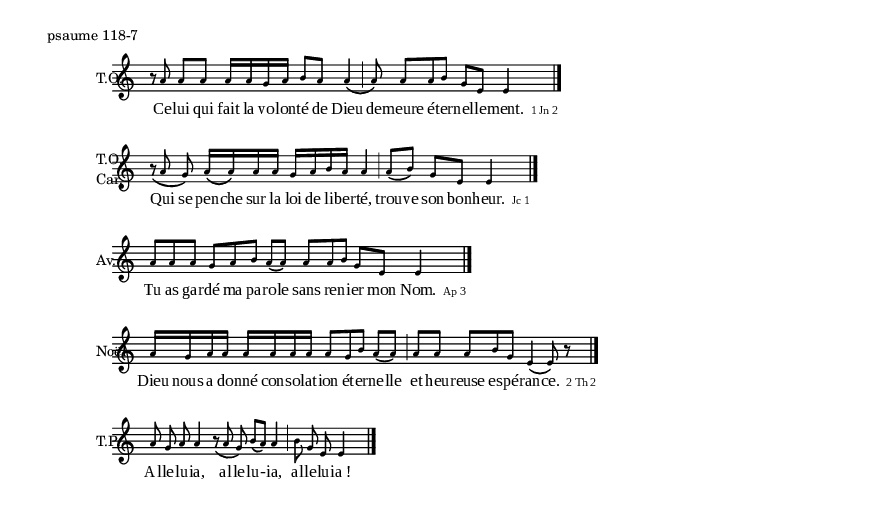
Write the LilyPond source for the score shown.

\version "2.12.0"
 \include "definitions.ly"
 \markup {psaume  118-7}

\relative a' { 
	\new Staff {
		\cadenzaOn
		\set Staff.instrumentName = \markup{ \center-column { T.O. } }
		r8 a
		a[ a]
		a16[ a g a]
		b8[ a]
		\times 2/3 { a4\( \cesure a8\) }
		\times 2/3 { a[ a b] }
		g[ e]
		e4
		\endBar
	}

	\addlyrics {
		Ce -- lui qui fait la vo -- lon -- té de Dieu de -- meure é -- ter -- nel -- le -- ment.
		\markup { \citation #"1 Jn 2" } 
	}
}

\relative a' { 
	\new Staff {
		\cadenzaOn
		\set Staff.instrumentName = \markup{ \center-column { T.O. Car. } }
		\times 2/3 { r8_\( a g\) }
		a16[\( a\) a a]
		g[ a b a]
		a4
		\cesure
		a8[\( b\)]
		g [e]
		e4
		\endBar
	}

	\addlyrics {
		Qui se pen -- che sur la loi de li -- ber -- té, trou -- ve son bon -- heur.
		\markup { \citation #"Jc 1" } 
	}
}

\relative a' { 
	\new Staff {
		\cadenzaOn
		\set Staff.instrumentName = \markup{ \center-column { Av. } }
		\times 2/3 { a8[ a a] }
		\times 2/3 { g8[ a b] }
		a8[\( a\)]
		\times 2/3 { a8[ a b] }
		g8[ e]
		e4
		\endBar
	}

	\addlyrics {
		Tu as gar -- dé ma pa -- ro -- le sans re -- ni -- er mon Nom.
		\markup { \citation #"Ap 3" } 
	}
}
\relative a' { 
	\new Staff {
		\cadenzaOn
		\set Staff.instrumentName = \markup{ \center-column { Noël } }
		a16[ g a a]
		a16[ a a a]
		\times 2/3 { a8[ g b] }
		a8[\( a\)]  \cesure
		a8[ a]
		\times 2/3 { a8[ b g] }
		e4\( e8\) r8
		\endBar
	}

	\addlyrics {
		Dieu nous a do -- nné con -- so -- lat -- ion ét -- er -- ne -- lle et heu -- reuse es -- pé -- ran -- ce.
		\markup { \citation #"2 Th 2" } 
	}
}


\relative a' { 
	\new Staff {
		\cadenzaOn
		\set Staff.instrumentName = \markup{ \center-column { T.P. } }
		\times 2/3 { a8 g a }
		a4
		\espace
		\times 2/3 { r8_\( a g\) }
		b[\( a\)]
		a4
		\cesure
		\times 2/3 { b8 g e }
		e4
		\endBar
	}

	\addlyrics {
		Al -- le -- lu -- ia, al -- le -- lu -- - -- ia, al -- le -- lu -- "ia !" 
		\markup { \citation #"" } 
	}
}

